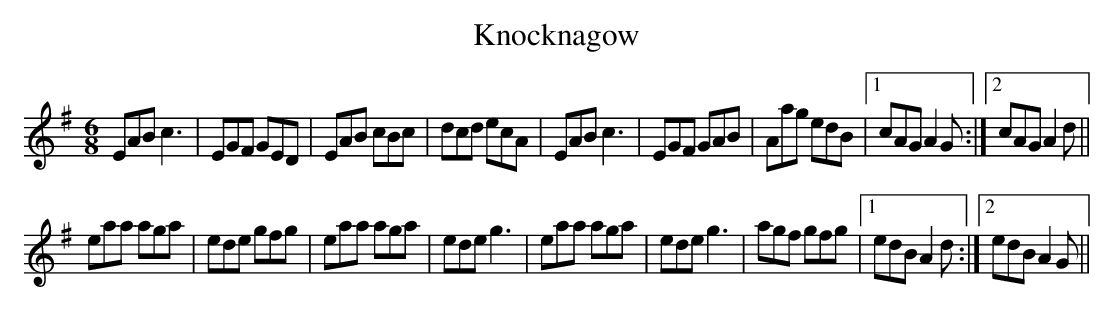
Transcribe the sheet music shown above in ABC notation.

X:1
T:Knocknagow
M:6/8
K:Ador
EAB c3|EGF GED|EAB cBc|dcd ecA|EAB c3|EGF GAB|Aag edB|1 cAG A2G:|2 cAG A2d||
eaa aga|ede gfg|eaa aga|ede g3|eaa aga|ede g3|agf gfg|1 edB A2d:|2 edB A2G||
